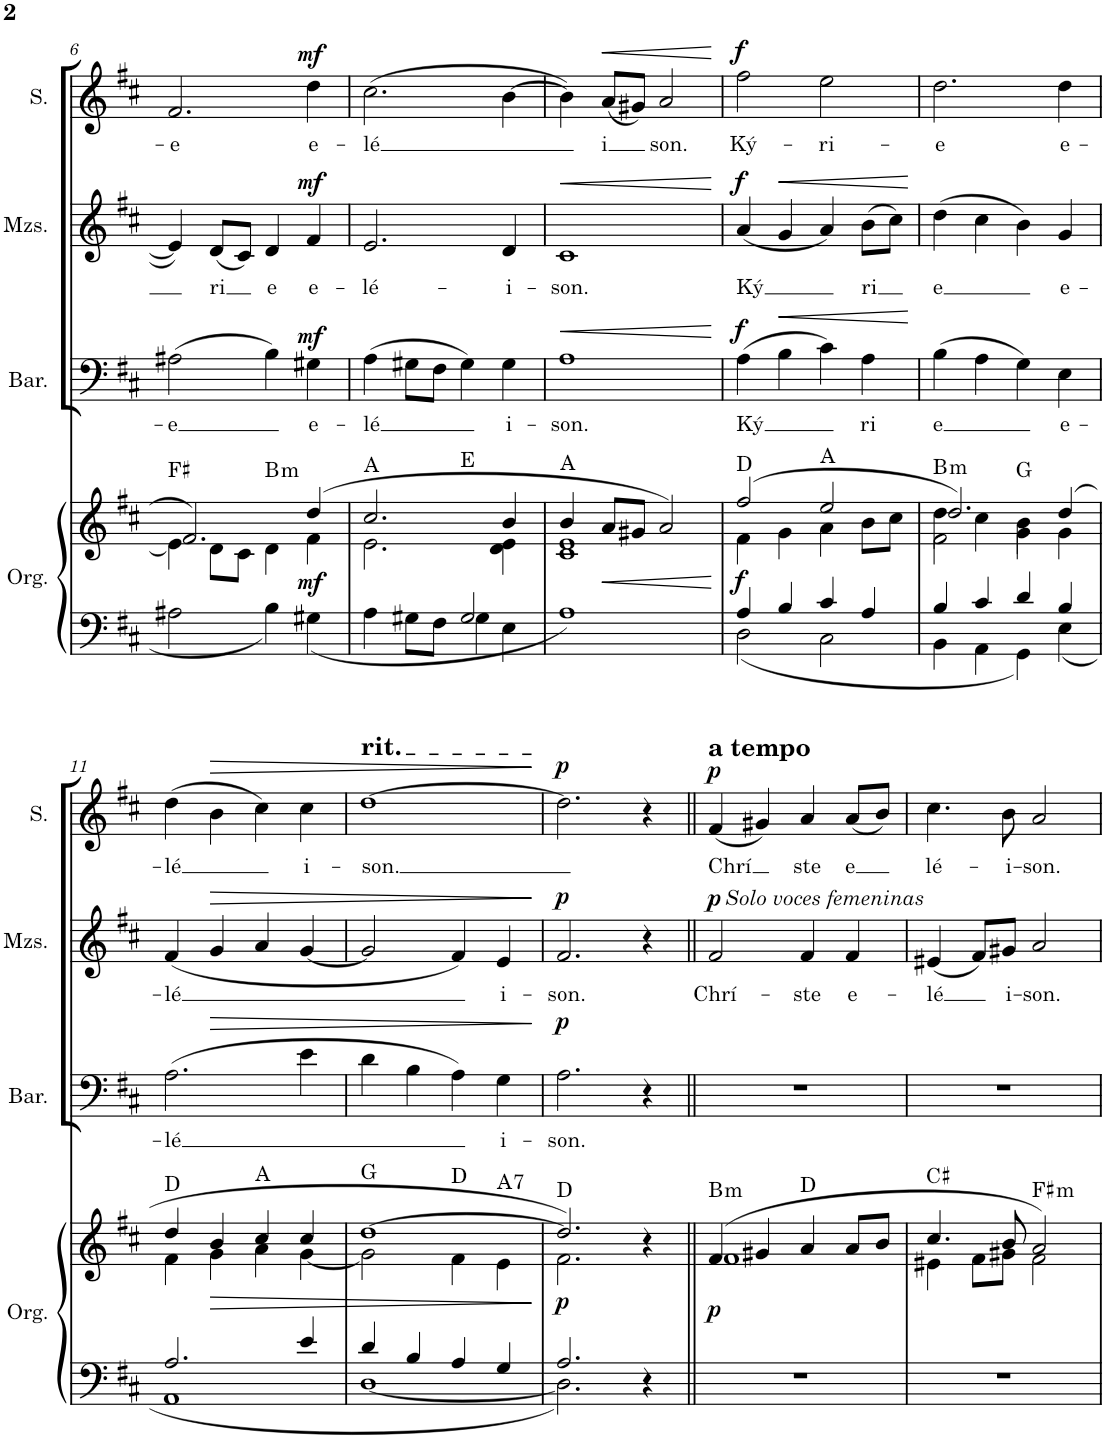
**kern	**kern	**dynam	**harte	**kern	**text	**dynam	**kern	**text	**dynam	**kern	**text	**dynam
*part4	*part4	*part4	*part4	*part3	*part3	*part3	*part2	*part2	*part2	*part1	*part1	*part1
*staff5	*staff4	*staff4/5	*	*staff3	*staff3	*staff3	*staff2	*staff2	*staff2	*staff1	*staff1	*staff1
*I"Órgano	*	*	*	*I"Barítono	*	*	*I"Mezzosoprano	*	*	*I"Soprano	*	*
*	*	*	*	*I'Bar.	*	*	*I'Mzs.	*	*	*I'S.	*	*
!!LO:PB:g=z
*clefF4	*clefG2	*	*	*clefF4	*	*	*clefG2	*	*	*clefG2	*	*
*k[f#c#]	*k[f#c#]	*	*	*k[f#c#]	*	*	*k[f#c#]	*	*	*k[f#c#]	*	*
*M4/4	*M4/4	*	*	*M4/4	*	*	*M4/4	*	*	*M4/4	*	*
=6	=6	=6	=6	=6	=6	=6	=6	=6	=6	=6	=6	=6
*	*^	*	*	*	*	*	*	*	*	*	*	*
!	!	!	!	!	!	!LO:LY:b	!	!	!	!	!	!LO:LY:b	!
2A#X\	2.f#/	4e\]	.	F#:maj	(2A#X\	-e	.	4e/]	.	.	2.f#/	-e	.
!	!	!	!	!	!	!	!	!	!LO:LY:b	!	!	!	!
.	.	8d\L	.	.	.	.	.	(8d/L	ri	.	.	.	.
.	.	8c#\J	.	.	.	.	.	8c#/J)	.	.	.	.	.
!	!	!	!	!LO:H:kt=m	!	!	!	!	!LO:LY:b	!	!	!	!
4B\	.	4d\	.	B:min	4B\)	.	.	4d/	e	.	.	.	.
!	!	!	!LO:DY:b	!	!	!LO:LY:b	!LO:DY:a	!	!LO:LY:b	!LO:DY:a	!	!LO:LY:b	!LO:DY:a
4G#X\	(4dd/	4f#\	mf	.	4G#X\	e-	mf	4f#/	e-	mf	4dd\	e-	mf
=7	=7	=7	=7	=7	=7	=7	=7	=7	=7	=7	=7	=7	=7
*^	*	*	*	*	*	*	*	*	*	*	*	*	*
!	!	!	!	!	!	!	!LO:LY:b	!	!	!LO:LY:b	!	!	!LO:LY:b	!
*	*	*	*^	*	*	*	*	*	*	*	*	*	*	*
4A\	2ryy	2.cc#/	2.e\	2ryy	.	A:maj	(4A\	-lé	.	2.e/	-lé-	.	(2.cc#\	-lé	.
8G#X\L	.	.	.	.	.	.	8G#X\L	.	.	.	.	.	.	.	.
8F#\J	.	.	.	.	.	.	8F#\J	.	.	.	.	.	.	.	.
2G#/	4G#\	.	.	2ryy	.	E:maj	4G#\)	.	.	.	.	.	.	.	.
!	!	!	!	!	!	!	!	!LO:LY:b	!	!	!LO:LY:b	!	!	!	!
.	4E\	4b/	4d\ 4e\	.	.	.	4G#\	i-	.	4d/	-i-	.	[4b\	.	.
=8	=8	=8	=8	=8	=8	=8	=8	=8	=8	=8	=8	=8	=8	=8	=8
!	!	!	!	!	!	!	!	!LO:LY:b	!LO:HP:b	!	!LO:LY:b	!LO:HP:b	!	!	!
*v	*v	*	*	*	*	*	*	*	*	*	*	*	*	*	*
*	*	*v	*v	*	*	*	*	*	*	*	*	*	*	*
1A	4b/	1c# 1e	.	A:maj	1A	-son.	<	1c#	-son.	<	4b\])	.	.
!	!	!	!LO:HP:b	!	!	!	!	!	!	!	!	!LO:LY:b	!LO:HP:b
.	8a/L	.	<	.	.	.	.	.	.	.	(8a/L	i	<
.	8g#X/J	.	.	.	.	.	.	.	.	.	8g#X/J)	.	.
!	!	!	!	!	!	!	!	!	!	!	!	!LO:LY:b	!
.	2a/)	.	.	.	.	.	.	.	.	.	2a/	son.	.
*	*v	*v	*	*	*	*	*	*	*	*	*	*	*
.	.	[	.	.	.	[	.	.	[	.	.	[
=9	=9	=9	=9	=9	=9	=9	=9	=9	=9	=9	=9	=9
*^	*^	*	*	*	*	*	*	*	*	*	*	*
!	!	!	!	!LO:DY:b	!	!	!LO:LY:b	!LO:DY:a	!	!LO:LY:b	!LO:DY:a	!	!LO:LY:b	!LO:DY:a
4A/	2D\	(2ff#/	4f#\	f	D:maj	(4A\	Ký	f	(4a/	Ký	f	2ff#\	Ký-	f
!	!	!	!	!	!	!	!	!LO:HP:b	!	!	!LO:HP:b	!	!	!
4B/	.	.	4g\	.	.	4B\	.	<	4g/	.	<	.	.	.
!	!	!	!	!	!	!	!	!	!	!	!	!	!LO:LY:b	!
4c#/	2C#\	2ee/	4a\	.	A:maj	4c#\)	.	.	4a/)	.	.	2ee\	-ri-	.
!	!	!	!	!	!	!	!LO:LY:b	!	!	!LO:LY:b	!	!	!	!
4A/	.	.	8b\L	.	.	4A\	ri	.	(8b\L	ri	.	.	.	.
.	.	.	8cc#\J	.	.	.	.	.	8cc#\J)	.	.	.	.	.
*v	*v	*	*	*	*	*	*	*	*	*	*	*	*	*
*	*v	*v	*	*	*	*	*	*	*	*	*	*	*
.	.	.	.	.	.	[	.	.	[	.	.	.
=10	=10	=10	=10	=10	=10	=10	=10	=10	=10	=10	=10	=10
*^	*^	*	*	*	*	*	*	*	*	*	*	*
*	*	*	*^	*	*	*	*	*	*	*	*	*	*	*
!	!	!	!	!	!	!LO:H:kt=m	!	!LO:LY:b	!	!	!LO:LY:b	!	!	!LO:LY:b	!
4B/	4BB\	2.dd/)	4dd\	2f#\	.	B:min	(4B\	-e	.	(4dd\	e	.	2.dd\	-e	.
4c#/	4AA\	.	4cc#\	.	.	.	4A\	.	.	4cc#\	.	.	.	.	.
4d/	4GG\	.	4b\	4g\	.	G:maj	4G\)	.	.	4b\)	.	.	.	.	.
!	!	!	!	!	!	!	!	!LO:LY:b	!	!	!LO:LY:b	!	!	!LO:LY:b	!
4B/	4E\	(4dd/	4g\	4ryy	.	.	4E\	e-	.	4g/	e-	.	4dd\	e-	.
!!LO:LB:g=z
=11	=11	=11	=11	=11	=11	=11	=11	=11	=11	=11	=11	=11	=11	=11	=11
!	!	!	!	!	!	!	!	!LO:LY:b	!	!	!LO:LY:b	!	!	!LO:LY:b	!
*	*	*	*v	*v	*	*	*	*	*	*	*	*	*	*	*
2.A/	1AA	4dd/	4f#\	.	D:maj	(2.A\	-lé	.	(4f#/	-lé	.	(4dd\	-lé	.
!	!	!	!	!LO:HP:b	!	!	!	!	!	!	!LO:HP:b	!	!	!LO:HP:b
.	.	4b/	4g\	>	.	.	.	.	4g/	.	>	4b\	.	>
.	.	4cc#/	4a\	.	A:maj	.	.	.	4a/	.	.	4cc#\)	.	.
!	!	!	!	!	!	!	!	!LO:HP:b	!	!	!	!	!LO:LY:b	!
4e/	.	4cc#/	[4g\	.	.	4e\	.	>	[4g/	.	.	4cc#\	i-	.
=12	=12	=12	=12	=12	=12	=12	=12	=12	=12	=12	=12	=12	=12	=12
!	!	!	!	!	!	!	!	!	!	!	!	!LO:TX:a:t=rit.	!	!
!	!	!	!	!	!	!	!	!	!	!	!	!	!LO:LY:b	!
4d/	[1D	[1dd	2g\]	.	G:maj	4d\	.	.	2g/]	.	.	[1dd	-son.	.
4B/	.	.	.	.	.	4B\	.	.	.	.	.	.	.	.
4A/	.	.	4f#\	.	D:maj	4A\)	.	.	4f#/)	.	.	.	.	.
!	!	!	!	!	!LO:H:kt=7	!	!LO:LY:b	!	!	!LO:LY:b	!	!	!	!
4G/	.	.	4e\	.	A:7	4G\	i-	.	4e/	i-	.	.	.	.
*v	*v	*	*	*	*	*	*	*	*	*	*	*	*	*
*	*v	*v	*	*	*	*	*	*	*	*	*	*	*
.	.	]	.	.	.	]	.	.	]	.	.	]
=13	=13	=13	=13	=13	=13	=13	=13	=13	=13	=13	=13	=13
*^	*^	*	*	*	*	*	*	*	*	*	*	*
!	!	!	!	!LO:DY:b	!	!	!LO:LY:b	!LO:DY:a	!	!LO:LY:b	!LO:DY:a	!	!	!LO:DY:a
2.A/	2.D\]	2.dd/])	2.f#\	p	D:maj	2.A\	-son.	p	2.f#/	-son.	p	2.dd\]	.	p
4r	4ryy	4r	4ryy	.	.	4r	.	.	4r	.	.	4r	.	.
=14||	=14||	=14||	=14||	=14||	=14||	=14||	=14||	=14||	=14||	=14||	=14||	=14||	=14||	=14||
!	!	!	!	!	!	!	!	!	!	!	!	!LO:TX:a:B:t=a tempo	!	!
!	!	!	!	!	!	!	!	!	!LO:TX:a:i:t=Solo voces femeninas	!	!	!	!	!
!	!	!	!	!LO:DY:b	!LO:H:kt=m	!	!	!	!	!LO:LY:b	!LO:DY:a	!	!LO:LY:b	!LO:DY:a
*v	*v	*	*	*	*	*	*	*	*	*	*	*	*	*
1r	(4f#/	1f#	p	B:min	1r	.	.	2f#/	Chrí-	p	(4f#/	Chrí	p
.	4g#X/	.	.	.	.	.	.	.	.	.	4g#X/)	.	.
!	!	!	!	!	!	!	!	!	!LO:LY:b	!	!	!LO:LY:b	!
.	4a/	.	.	D:maj	.	.	.	4f#/	-ste	.	4a/	ste	.
!	!	!	!	!	!	!	!	!	!LO:LY:b	!	!	!LO:LY:b	!
.	8a/L	.	.	.	.	.	.	4f#/	e-	.	(8a/L	e	.
.	8b/J	.	.	.	.	.	.	.	.	.	8b/J)	.	.
=15	=15	=15	=15	=15	=15	=15	=15	=15	=15	=15	=15	=15	=15
!	!	!	!	!	!	!	!	!	!LO:LY:b	!	!	!LO:LY:b	!
1r	4.cc#/	4e#X\	.	C#:maj	1r	.	.	(4e#X/	-lé	.	4.cc#\	lé-	.
.	.	8f#\L	.	.	.	.	.	8f#/L)	.	.	.	.	.
!	!	!	!	!	!	!	!	!	!LO:LY:b	!	!	!LO:LY:b	!
.	8b/	8g#X\J	.	.	.	.	.	8g#X/J	i-	.	8b\	-i-	.
!	!	!	!	!LO:H:kt=m	!	!	!	!	!LO:LY:b	!	!	!LO:LY:b	!
.	2a/)	2f#\	.	F#:min	.	.	.	2a/	-son.	.	2a/	-son.	.
*	*v	*v	*	*	*	*	*	*	*	*	*	*	*
=	=	=	=	=	=	=	=	=	=	=	=	=
*-	*-	*-	*-	*-	*-	*-	*-	*-	*-	*-	*-	*-
